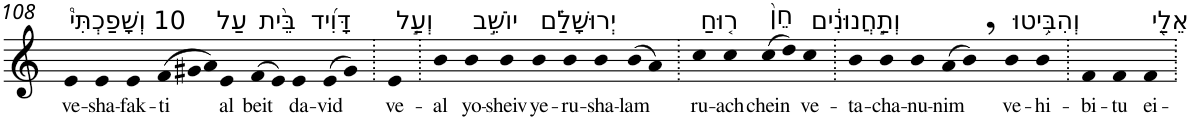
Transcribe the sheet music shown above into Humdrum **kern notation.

**kern	**text
*part1	*part1
*staff1	*staff1
*I"Piano	*
*I'Pno	*
!!LO:PB:g=z
*clefG2	*
*k[]	*
=108	=108
!LO:TX:a:t=10 וְשָׁפַכְתִּי֩	!
!	!LO:LY:b
4e	ve-
!	!LO:LY:b
4e	-sha-
!	!LO:LY:b
4e	-fak-
!	!LO:LY:b
(>12f	-ti
12g#X	.
12a)	.
!LO:TX:a:t=עַל	!
!	!LO:LY:b
4e	al
!LO:TX:a:t=בֵּ֨ית	!
!	!LO:LY:b
(>8f	beit
8e)	.
!LO:TX:a:t=דָּוִ֜יד	!
!	!LO:LY:b
4e	da-
!	!LO:LY:b
(>8e	-vid
8g#)	.
=109.	=109.
!LO:TX:a:t=וְעַ֣ל	!
!	!LO:LY:b
4e	ve-
=110.	=110.
!	!LO:LY:b
4b	-al
!LO:TX:a:t=יוֹשֵׁ֣ב	!
!	!LO:LY:b
4b	yo-
!	!LO:LY:b
4b	-sheiv
!LO:TX:a:t=יְרוּשָׁלִַ֗ם	!
!	!LO:LY:b
4b	ye-
!	!LO:LY:b
4b	-ru-
!	!LO:LY:b
4b	-sha-
!	!LO:LY:b
(>8b	-lam
8a)	.
=111.	=111.
!LO:TX:a:t=ר֤וּחַ	!
!	!LO:LY:b
4cc	ru-
!	!LO:LY:b
4cc	-ach
!LO:TX:a:t=חֵן֙	!
!	!LO:LY:b
(>8cc	chein
8dd)	.
!LO:TX:a:t=וְתַ֣חֲנוּנִ֔ים	!
!	!LO:LY:b
4cc	ve-
=112.	=112.
!	!LO:LY:b
4b	-ta-
!	!LO:LY:b
4b	-cha-
!	!LO:LY:b
4b	-nu-
!	!LO:LY:b
(>8a	-nim
8b,)	.
!LO:TX:a:t=וְהִבִּ֥יטוּ	!
!	!LO:LY:b
4b	ve-
!	!LO:LY:b
4b	-hi-
=113.	=113.
!	!LO:LY:b
4f	-bi-
!	!LO:LY:b
4f	-tu
!LO:TX:a:t=אֵלַ֖י	!
!	!LO:LY:b
4f	ei-
=.	=.
*-	*-
